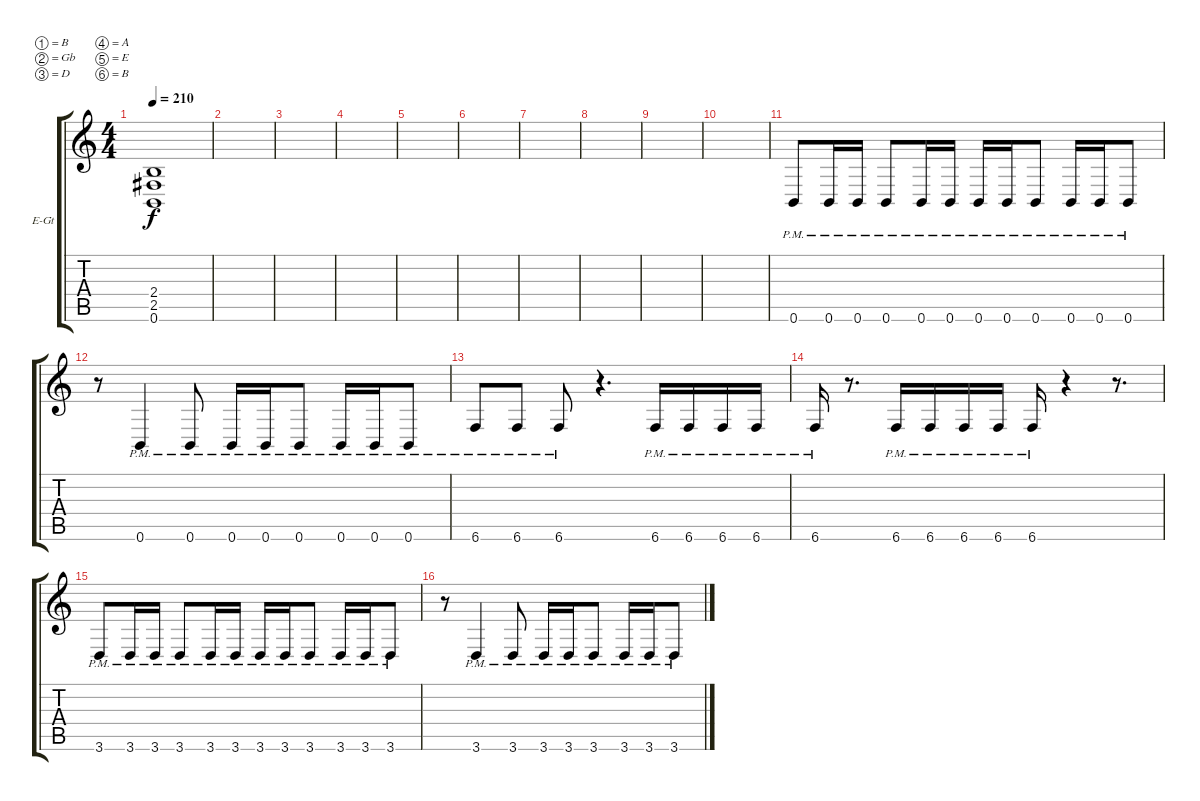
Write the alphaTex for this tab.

\bracketExtendMode groupsimilarinstruments
\firstSystemTrackNameOrientation horizontal
\otherSystemsTrackNameOrientation horizontal
\track ("Rhythm Guitar" "E-Gt") {instrument distortionguitar}
\staff {score tabs}
\tuning (B3 Gb3 D3 A2 E2 B1)
\ts (4 4)
\tempo 210
\clef g2
\ks c
(0.6{t} 2.5{t} 2.4{t}).1{dy f} |
|
|
|
|
|
|
|
|
|
0.6{pm}.8 0.6{pm}.16 0.6{pm}.16 0.6{pm}.8 0.6{pm}.16 0.6{pm}.16 0.6{pm}.16 0.6{pm}.16 0.6{pm}.8 0.6{pm}.16 0.6{pm}.16 0.6{pm}.8 |
r.8 0.6{pm}.4 0.6{pm}.8 0.6{pm}.16 0.6{pm}.16 0.6{pm}.8 0.6{pm}.16 0.6{pm}.16 0.6{pm}.8 |
6.6{pm}.8 6.6{pm}.8 6.6{pm}.8 r.4{d} 6.6{pm}.16 6.6{pm}.16 6.6{pm}.16 6.6{pm}.16 |
6.6{pm}.16 r.8{d} 6.6{pm}.16 6.6{pm}.16 6.6{pm}.16 6.6{pm}.16 6.6{pm}.16 r.4 r.8{d} |
3.6{pm}.8 3.6{pm}.16 3.6{pm}.16 3.6{pm}.8 3.6{pm}.16 3.6{pm}.16 3.6{pm}.16 3.6{pm}.16 3.6{pm}.8 3.6{pm}.16 3.6{pm}.16 3.6{pm}.8 |
r.8 3.6{pm}.4 3.6{pm}.8 3.6{pm}.16 3.6{pm}.16 3.6{pm}.8 3.6{pm}.16 3.6{pm}.16 3.6{pm}.8
